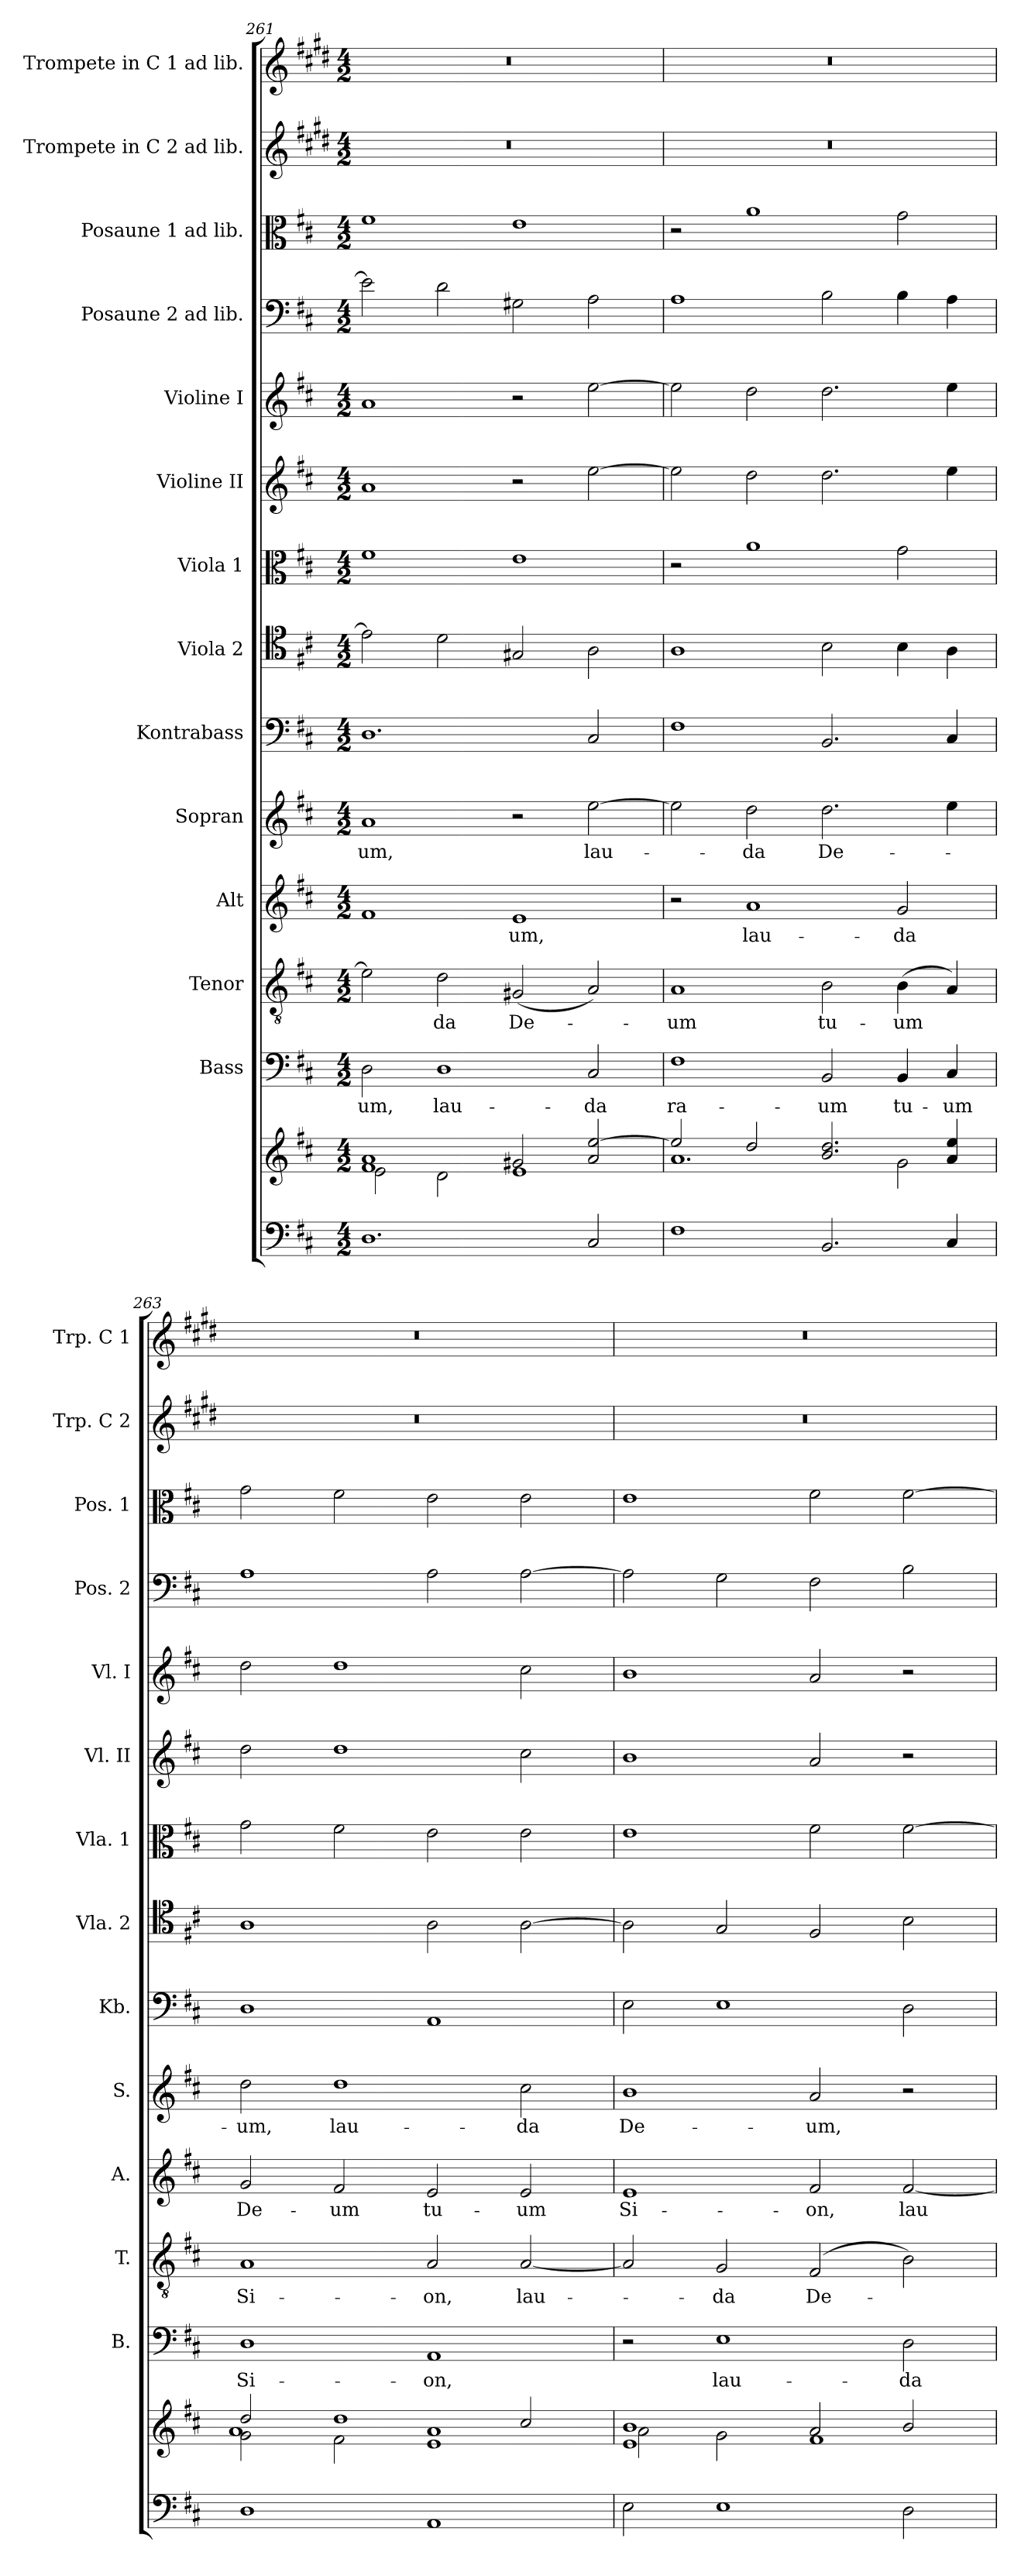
**kern	**kern	**kern	**text	**kern	**text	**kern	**text	**kern	**text	**kern	**kern	**kern	**kern	**kern	**kern	**kern	**kern	**kern
*part14	*part14	*part13	*part13	*part12	*part12	*part11	*part11	*part10	*part10	*part9	*part8	*part7	*part6	*part5	*part4	*part3	*part2	*part1
*staff15	*staff14	*staff13	*staff13	*staff12	*staff12	*staff11	*staff11	*staff10	*staff10	*staff9	*staff8	*staff7	*staff6	*staff5	*staff4	*staff3	*staff2	*staff1
*	*	*I"Bass	*	*I"Tenor	*	*I"Alt	*	*I"Sopran	*	*I"Kontrabass	*I"Viola 2	*I"Viola 1	*I"Violine II	*I"Violine I	*I"Posaune 2 ad lib.	*I"Posaune 1 ad lib.	*I"Trompete in C 2 ad lib.	*I"Trompete in C 1 ad lib.
*	*	*I'B.	*	*I'T.	*	*I'A.	*	*I'S.	*	*I'Kb.	*I'Vla. 2	*I'Vla. 1	*I'Vl. II	*I'Vl. I	*I'Pos. 2	*I'Pos. 1	*I'Trp. C 2	*I'Trp. C 1
*clefF4	*clefG2	*clefF4	*	*clefGv2	*	*clefG2	*	*clefG2	*	*clefF4	*clefC4	*clefC3	*clefG2	*clefG2	*clefF4	*clefC3	*clefG2	*clefG2
*	*	*	*	*	*	*	*	*	*	*ITrd7c12	*	*	*	*	*	*	*ITrd1c2	*ITrd1c2
*k[f#c#]	*k[f#c#]	*k[f#c#]	*	*k[f#c#]	*	*k[f#c#]	*	*k[f#c#]	*	*k[f#c#]	*k[f#c#]	*k[f#c#]	*k[f#c#]	*k[f#c#]	*k[f#c#]	*k[f#c#]	*k[f#c#]	*k[f#c#]
*D:	*D:	*D:	*	*D:	*	*D:	*	*D:	*	*D:	*D:	*D:	*D:	*D:	*D:	*D:	*D:	*D:
*M4/2	*M4/2	*M4/2	*	*M4/2	*	*M4/2	*	*M4/2	*	*M4/2	*M4/2	*M4/2	*M4/2	*M4/2	*M4/2	*M4/2	*M4/2	*M4/2
=261	=261	=261	=261	=261	=261	=261	=261	=261	=261	=261	=261	=261	=261	=261	=261	=261	=261	=261
*	*^	*	*	*	*	*	*	*	*	*	*	*	*	*	*	*	*	*
!	!	!	!	!LO:LY:b	!	!	!	!	!	!LO:LY:b	!	!	!	!	!	!	!	!	!
1.D	1f# 1a	2e\	2D\	-um,	2e\]	.	1f#	.	1a	-um,	1.DD	2e\]	1f#	1a	1a	2e\]	1f#	0r	0r
!	!	!	!	!LO:LY:b	!	!LO:LY:b	!	!	!	!	!	!	!	!	!	!	!	!	!
.	.	2d\	1D	lau-	2d\	-da	.	.	.	.	.	2d\	.	.	.	2d\	.	.	.
!	!	!	!	!	!	!LO:LY:b	!	!LO:LY:b	!	!	!	!	!	!	!	!	!	!	!
.	2g#X/	1e	.	.	(<2G#X/	De-	1e	-um,	2r	.	.	2G#X/	1e	2r	2r	2G#X\	1e	.	.
!	!	!	!	!LO:LY:b	!	!	!	!	!	!LO:LY:b	!	!	!	!	!	!	!	!	!
2C#/	2a/ [>2ee/	.	2C#/	-da	2A/)	.	.	.	[2ee\	lau-	2CC#/	2A\	.	[2ee\	[2ee\	2A\	.	.	.
!!LO:PB:g=z
=262	=262	=262	=262	=262	=262	=262	=262	=262	=262	=262	=262	=262	=262	=262	=262	=262	=262	=262	=262
!	!	!	!	!LO:LY:b	!	!LO:LY:b	!	!	!	!	!	!	!	!	!	!	!	!	!
1F#	2ee/]	1.a	1F#	ra-	1A	-um	2r	.	2ee\]	.	1FF#	1A	2r	2ee\]	2ee\]	1A	2r	0r	0r
!	!	!	!	!	!	!	!	!LO:LY:b	!	!LO:LY:b	!	!	!	!	!	!	!	!	!
.	2dd/	.	.	.	.	.	1a	lau-	2dd\	-da	.	.	1a	2dd\	2dd\	.	1a	.	.
!	!	!	!	!LO:LY:b	!	!LO:LY:b	!	!	!	!LO:LY:b	!	!	!	!	!	!	!	!	!
2.BB/	2.b/ 2.dd/	.	2BB/	-um	2B\	tu-	.	.	2.dd\	De-	2.BBB/	2B\	.	2.dd\	2.dd\	2B\	.	.	.
!	!	!	!	!LO:LY:b	!	!LO:LY:b	!	!LO:LY:b	!	!	!	!	!	!	!	!	!	!	!
.	.	2g\	4BB/	tu-	(>4B\	-um	2g/	-da	.	.	.	4B\	2g\	.	.	4B\	2g\	.	.
!	!	!	!	!LO:LY:b	!	!	!	!	!	!	!	!	!	!	!	!	!	!	!
4C#/	4a/ 4ee/	.	4C#/	-um	4A/)	.	.	.	4ee\	.	4CC#/	4A\	.	4ee\	4ee\	4A\	.	.	.
=263	=263	=263	=263	=263	=263	=263	=263	=263	=263	=263	=263	=263	=263	=263	=263	=263	=263	=263	=263
*	*	*^	*	*	*	*	*	*	*	*	*	*	*	*	*	*	*	*	*
!	!	!	!	!	!LO:LY:b	!	!LO:LY:b	!	!LO:LY:b	!	!LO:LY:b	!	!	!	!	!	!	!	!	!
1D	2dd/	2g\	1a	1D	Si-	1A	Si-	2g/	De-	2dd\	-um,	1DD	1A	2g\	2dd\	2dd\	1A	2g\	0r	0r
!	!	!	!	!	!	!	!	!	!LO:LY:b	!	!LO:LY:b	!	!	!	!	!	!	!	!	!
.	1dd	2f#\	.	.	.	.	.	2f#/	-um	1dd	lau-	.	.	2f#\	1dd	1dd	.	2f#\	.	.
!	!	!	!	!	!LO:LY:b	!	!LO:LY:b	!	!LO:LY:b	!	!	!	!	!	!	!	!	!	!	!
1AA	.	1e	1a	1AA	-on,	2A/	-on,	2e/	tu-	.	.	1AAA	2A\	2e\	.	.	2A\	2e\	.	.
!	!	!	!	!	!	!	!LO:LY:b	!	!LO:LY:b	!	!LO:LY:b	!	!	!	!	!	!	!	!	!
.	2cc#/	.	.	.	.	[2A/	lau-	2e/	-um	2cc#\	-da	.	[2A\	2e\	2cc#\	2cc#\	[2A\	2e\	.	.
*	*	*v	*v	*	*	*	*	*	*	*	*	*	*	*	*	*	*	*	*	*
=264	=264	=264	=264	=264	=264	=264	=264	=264	=264	=264	=264	=264	=264	=264	=264	=264	=264	=264	=264
!	!	!	!	!	!	!	!	!LO:LY:b	!	!LO:LY:b	!	!	!	!	!	!	!	!	!
2E\	1e 1b	2a\	2r	.	2A/]	.	1e	Si-	1b	De-	2EE\	2A\]	1e	1b	1b	2A\]	1e	0r	0r
!	!	!	!	!LO:LY:b	!	!LO:LY:b	!	!	!	!	!	!	!	!	!	!	!	!	!
1E	.	2g\	1E	lau-	2G/	-da	.	.	.	.	1EE	2G/	.	.	.	2G\	.	.	.
!	!	!	!	!	!	!LO:LY:b	!	!LO:LY:b	!	!LO:LY:b	!	!	!	!	!	!	!	!	!
.	2a/	1f#	.	.	(2F#/	De-	2f#/	-on,	2a/	-um,	.	2F#/	2f#\	2a/	2a/	2F#\	2f#\	.	.
!	!	!	!	!LO:LY:b	!	!	!	!LO:LY:b	!	!	!	!	!	!	!	!	!	!	!
2D\	2b/	.	2D\	-da	2B\)	.	[2f#/	lau-	2r	.	2DD\	2B\	[2f#\	2r	2r	2B\	[2f#\	.	.
*	*v	*v	*	*	*	*	*	*	*	*	*	*	*	*	*	*	*	*	*
=	=	=	=	=	=	=	=	=	=	=	=	=	=	=	=	=	=	=
*-	*-	*-	*-	*-	*-	*-	*-	*-	*-	*-	*-	*-	*-	*-	*-	*-	*-	*-
